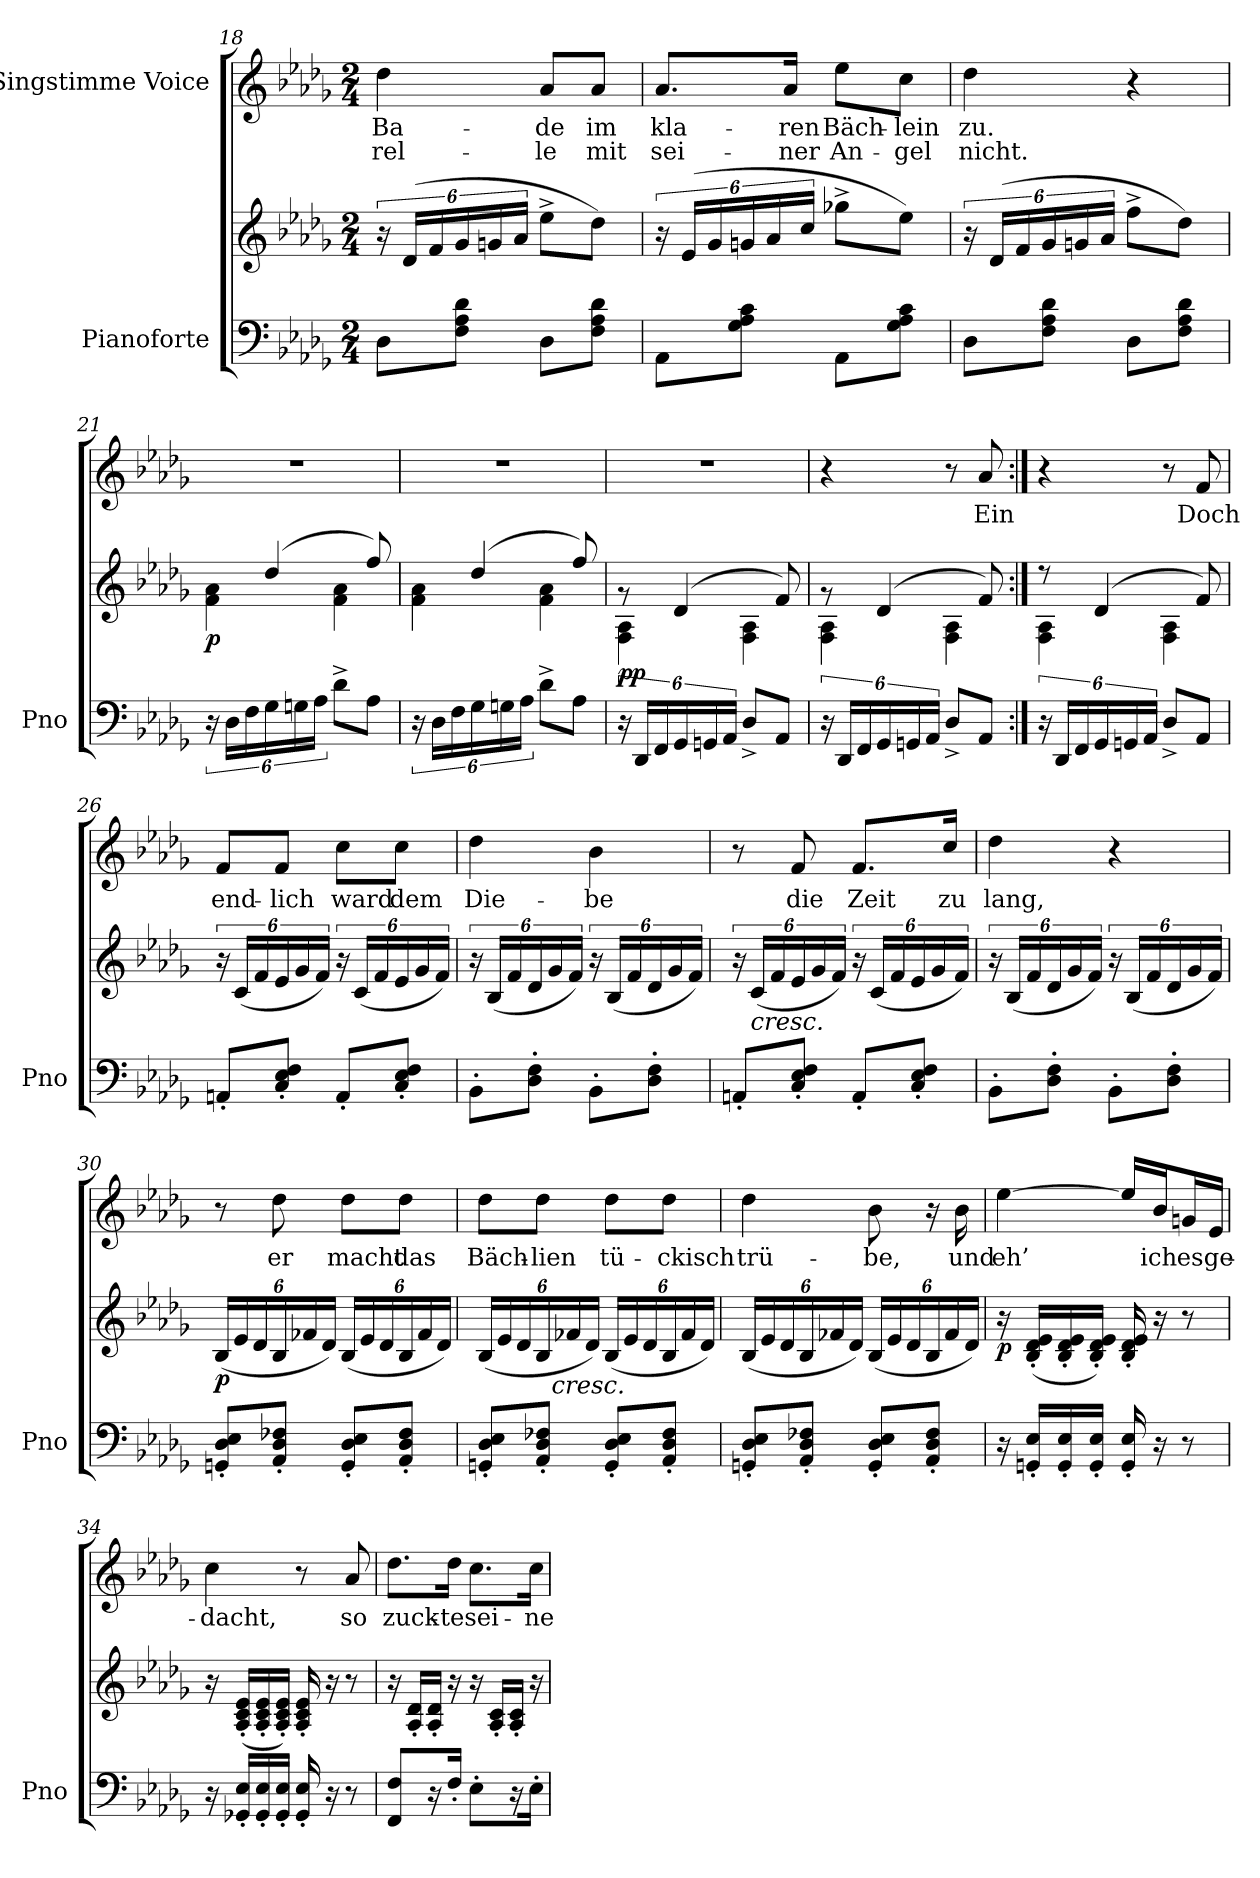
**kern	**kern	**dynam	**kern	**text	**text
*part2	*part2	*part2	*part1	*part1	*part1
*staff3	*staff2	*staff2/3	*staff1	*staff1	*staff1
*I"Pianoforte	*	*	*I"Singstimme Voice	*	*
*I'Pno	*	*	*	*	*
*clefF4	*clefG2	*	*clefG2	*	*
*k[b-e-a-d-g-]	*k[b-e-a-d-g-]	*	*k[b-e-a-d-g-]	*	*
*M2/4	*M2/4	*	*M2/4	*	*
=18	=18	=18	=18	=18	=18
!	!	!	!	!LO:LY:b	!LO:LY:b
8D-\L	24r	.	4dd-\	Ba-	-rel-
.	(>24d-/LL	.	.	.	.
.	24f/	.	.	.	.
8F\ 8A-\ 8d-\J	24g-/	.	.	.	.
.	24gn/	.	.	.	.
.	24a-/JJ	.	.	.	.
!	!	!	!	!LO:LY:b	!LO:LY:b
8D-\L	8ee-^\L	.	8a-/L	-de	-le
!	!	!	!	!LO:LY:b	!LO:LY:b
8F\ 8A-\ 8d-\J	8dd-\J)	.	8a-/J	im	mit
=19	=19	=19	=19	=19	=19
!	!	!	!	!LO:LY:b	!LO:LY:b
8AA-\L	24r	.	8.a-/L	kla-	sei-
.	(>24e-/LL	.	.	.	.
.	24g-/	.	.	.	.
8G-\ 8A-\ 8c\J	24gn/	.	.	.	.
.	24a-/	.	.	.	.
!	!	!	!	!LO:LY:b	!LO:LY:b
.	.	.	16a-/Jk	-ren	-ner
.	24cc/JJ	.	.	.	.
!	!	!	!	!LO:LY:b	!LO:LY:b
8AA-\L	8gg-X^\L	.	8ee-\L	Bäch-	An-
!	!	!	!	!LO:LY:b	!LO:LY:b
8G-\ 8A-\ 8c\J	8ee-\J)	.	8cc\J	-lein	-gel
=20	=20	=20	=20	=20	=20
!	!	!	!	!LO:LY:b	!LO:LY:b
8D-\L	24r	.	4dd-\	zu.	nicht.
.	(>24d-/LL	.	.	.	.
.	24f/	.	.	.	.
8F\ 8A-\ 8d-\J	24g-/	.	.	.	.
.	24gn/	.	.	.	.
.	24a-/JJ	.	.	.	.
8D-\L	8ff^\L	.	4r	.	.
8F\ 8A-\ 8d-\J	8dd-\J)	.	.	.	.
!!LO:LB:g=z
=21	=21	=21	=21	=21	=21
*	*^	*	*	*	*
!	!	!	!LO:DY:b	!	!	!
24r	8rg	4f\ 4a-\	p	2r	.	.
24D-\LL	.	.	.	.	.	.
24F\	.	.	.	.	.	.
24G-\	(>4dd-/	.	.	.	.	.
24Gn\	.	.	.	.	.	.
24A-\JJ	.	.	.	.	.	.
8d-^\L	.	4f\ 4a-\	.	.	.	.
8A-\J	8ff/)	.	.	.	.	.
=22	=22	=22	=22	=22	=22	=22
24r	8rg	4f\ 4a-\	.	2r	.	.
24D-\LL	.	.	.	.	.	.
24F\	.	.	.	.	.	.
24G-\	(>4dd-/	.	.	.	.	.
24Gn\	.	.	.	.	.	.
24A-\JJ	.	.	.	.	.	.
8d-^\L	.	4f\ 4a-\	.	.	.	.
8A-\J	8ff/)	.	.	.	.	.
=23	=23	=23	=23	=23	=23	=23
!	!	!	!LO:DY:a=2	!	!	!
24r	8rg	4F\ 4A-\	pp	2r	.	.
24DD-/LL	.	.	.	.	.	.
24FF/	.	.	.	.	.	.
24GG-/	(>4d-/	.	.	.	.	.
24GGn/	.	.	.	.	.	.
24AA-/JJ	.	.	.	.	.	.
8D-^/L	.	4F\ 4A-\	.	.	.	.
8AA-/J	8f/)	.	.	.	.	.
=24	=24	=24	=24	=24	=24	=24
24r	8rg	4F\ 4A-\	.	4r	.	.
24DD-/LL	.	.	.	.	.	.
24FF/	.	.	.	.	.	.
24GG-/	(>4d-/	.	.	.	.	.
24GGn/	.	.	.	.	.	.
24AA-/JJ	.	.	.	.	.	.
8D-^/L	.	4F\ 4A-\	.	8r	.	.
!	!	!	!	!	!LO:LY:b	!
8AA-/J	8f/)	.	.	8a-/	Ein	.
!!LO:LB:g=z
=25:|!	=25:|!	=25:|!	=25:|!	=25:|!	=25:|!	=25:|!
24r	8r	4F\ 4A-\	.	4r	.	.
24DD-/LL	.	.	.	.	.	.
24FF/	.	.	.	.	.	.
24GG-/	(>4d-/	.	.	.	.	.
24GGn/	.	.	.	.	.	.
24AA-/JJ	.	.	.	.	.	.
8D-^/L	.	4F\ 4A-\	.	8r	.	.
!	!	!	!	!	!LO:LY:b	!
8AA-/J	8f/)	.	.	8f/	Doch	.
*	*v	*v	*	*	*	*
=26	=26	=26	=26	=26	=26
!	!	!	!	!LO:LY:b	!
8AAn'/L	24r	.	8f/L	end-	.
.	(<24c/LL	.	.	.	.
.	24f/	.	.	.	.
!	!	!	!	!LO:LY:b	!
8C/' 8E-/' 8F/'J	24e-/	.	8f/J	-lich	.
.	24g-/	.	.	.	.
.	24f/JJ)	.	.	.	.
!	!	!	!	!LO:LY:b	!
8AA'/L	24r	.	8cc\L	ward	.
.	(<24c/LL	.	.	.	.
.	24f/	.	.	.	.
!	!	!	!	!LO:LY:b	!
8C/' 8E-/' 8F/'J	24e-/	.	8cc\J	dem	.
.	24g-/	.	.	.	.
.	24f/JJ)	.	.	.	.
=27	=27	=27	=27	=27	=27
!	!	!	!	!LO:LY:b	!
8BB-'\L	24r	.	4dd-\	Die-	.
.	(<24B-/LL	.	.	.	.
.	24f/	.	.	.	.
8D-\' 8F\'J	24d-/	.	.	.	.
.	24g-/	.	.	.	.
.	24f/JJ)	.	.	.	.
!	!	!	!	!LO:LY:b	!
8BB-'\L	24r	.	4b-\	-be	.
.	(<24B-/LL	.	.	.	.
.	24f/	.	.	.	.
8D-\' 8F\'J	24d-/	.	.	.	.
.	24g-/	.	.	.	.
.	24f/JJ)	.	.	.	.
=28	=28	=28	=28	=28	=28
8AAn'/L	24r	.	8r	.	.
!	!LO:TX:b:i:t=cresc.	!	!	!	!
.	(<24c/LL	.	.	.	.
.	24f/	.	.	.	.
!	!	!	!	!LO:LY:b	!
8C/' 8E-/' 8F/'J	24e-/	.	8f/	die	.
.	24g-/	.	.	.	.
.	24f/JJ)	.	.	.	.
!	!	!	!	!LO:LY:b	!
8AA'/L	24r	.	8.f/L	Zeit	.
.	(<24c/LL	.	.	.	.
.	24f/	.	.	.	.
8C/' 8E-/' 8F/'J	24e-/	.	.	.	.
.	24g-/	.	.	.	.
!	!	!	!	!LO:LY:b	!
.	.	.	16cc/Jk	zu	.
.	24f/JJ)	.	.	.	.
!!LO:LB:g=z
=29	=29	=29	=29	=29	=29
!	!	!	!	!LO:LY:b	!
8BB-'\L	24r	.	4dd-\	lang,	.
.	(<24B-/LL	.	.	.	.
.	24f/	.	.	.	.
8D-\' 8F\'J	24d-/	.	.	.	.
.	24g-/	.	.	.	.
.	24f/JJ)	.	.	.	.
8BB-'\L	24r	.	4r	.	.
.	(<24B-/LL	.	.	.	.
.	24f/	.	.	.	.
8D-\' 8F\'J	24d-/	.	.	.	.
.	24g-/	.	.	.	.
.	24f/JJ)	.	.	.	.
=30	=30	=30	=30	=30	=30
*	*Xbrackettup	*	*	*	*
!	!	!LO:DY:b	!	!	!
8GGn/' 8D-/' 8E-/'L	(<24B-/LL	p	8r	.	.
.	24e-/	.	.	.	.
.	24d-/	.	.	.	.
!	!	!	!	!LO:LY:b	!
8AA-/' 8D-/' 8F-X/'J	24B-/	.	8dd-\	er	.
.	24f-X/	.	.	.	.
.	24d-/JJ)	.	.	.	.
!	!	!	!	!LO:LY:b	!
8GG/' 8D-/' 8E-/'L	(<24B-/LL	.	8dd-\L	macht	.
.	24e-/	.	.	.	.
.	24d-/	.	.	.	.
!	!	!	!	!LO:LY:b	!
8AA-/' 8D-/' 8F-/'J	24B-/	.	8dd-\J	das	.
.	24f-/	.	.	.	.
.	24d-/JJ)	.	.	.	.
=31	=31	=31	=31	=31	=31
!	!	!	!	!LO:LY:b	!
8GGn/' 8D-/' 8E-/'L	(<24B-/LL	.	8dd-\L	Bäch-	.
.	24e-/	.	.	.	.
.	24d-/	.	.	.	.
!	!	!	!	!LO:LY:b	!
8AA-/' 8D-/' 8F-X/'J	24B-/	.	8dd-\J	-lien	.
!	!LO:TX:b:i:t=cresc.	!	!	!	!
.	24f-X/	.	.	.	.
.	24d-/JJ)	.	.	.	.
!	!	!	!	!LO:LY:b	!
8GG/' 8D-/' 8E-/'L	(<24B-/LL	.	8dd-\L	tü-	.
.	24e-/	.	.	.	.
.	24d-/	.	.	.	.
!	!	!	!	!LO:LY:b	!
8AA-/' 8D-/' 8F-/'J	24B-/	.	8dd-\J	-ckisch	.
.	24f-/	.	.	.	.
.	24d-/JJ)	.	.	.	.
=32	=32	=32	=32	=32	=32
!	!	!	!	!LO:LY:b	!
8GGn/' 8D-/' 8E-/'L	(<24B-/LL	.	4dd-\	trü-	.
.	24e-/	.	.	.	.
.	24d-/	.	.	.	.
8AA-/' 8D-/' 8F-X/'J	24B-/	.	.	.	.
.	24f-X/	.	.	.	.
.	24d-/JJ)	.	.	.	.
!	!	!	!	!LO:LY:b	!
8GG/' 8D-/' 8E-/'L	(<24B-/LL	.	8b-\	-be,	.
.	24e-/	.	.	.	.
.	24d-/	.	.	.	.
8AA-/' 8D-/' 8F-/'J	24B-/	.	16r	.	.
.	24f-/	.	.	.	.
!	!	!	!	!LO:LY:b	!
.	.	.	16b-\	und	.
.	24d-/JJ)	.	.	.	.
!!LO:PB:g=z
=33	=33	=33	=33	=33	=33
!	!	!LO:DY:b	!	!LO:LY:b	!
16r	16r	p	[4ee-\	eh’	.
16GGn/' 16E-/'LL	(<16B-/' 16d-/' 16e-/'LL	.	.	.	.
16GG/' 16E-/'	16B-/' 16d-/' 16e-/'	.	.	.	.
16GG/' 16E-/'JJ	16B-/' 16d-/' 16e-/'JJ)	.	.	.	.
16GG/' 16E-/'	16B-/' 16d-/' 16e-/'	.	16ee-/LL]	.	.
!	!	!	!	!LO:LY:b	!
16r	16r	.	16b-/J	ich	.
!	!	!	!	!LO:LY:b	!
8r	8r	.	16gn/L	es	.
!	!	!	!	!LO:LY:b	!
.	.	.	16e-/JJ	ge-	.
=34	=34	=34	=34	=34	=34
!	!	!	!	!LO:LY:b	!
16r	16r	.	4cc\	-dacht,	.
16GG-X/' 16E-/'LL	(<16A-/' 16c/' 16e-/'LL	.	.	.	.
16GG-/' 16E-/'	16A-/' 16c/' 16e-/'	.	.	.	.
16GG-/' 16E-/'JJ	16A-/' 16c/' 16e-/'JJ)	.	.	.	.
16GG-/' 16E-/'	16A-/' 16c/' 16e-/'	.	8r	.	.
16r	16r	.	.	.	.
!	!	!	!	!LO:LY:b	!
8r	8r	.	8a-/	so	.
=35	=35	=35	=35	=35	=35
!	!	!	!	!LO:LY:b	!
8FF/ 8F/L	16r	.	8.dd-\L	zuck-	.
.	16A-/' 16d-/'LL	.	.	.	.
16r	16A-/' 16d-/'JJ	.	.	.	.
!	!	!	!	!LO:LY:b	!
16F'/Jk	16r	.	16dd-\Jk	-te	.
!	!	!	!	!LO:LY:b	!
8E-'\L	16r	.	8.cc\L	sei-	.
.	16A-/' 16c/'LL	.	.	.	.
16r	16A-/' 16c/'JJ	.	.	.	.
!	!	!	!	!LO:LY:b	!
16E-'\Jk	16r	.	16cc\Jk	-ne	.
=	=	=	=	=	=
*-	*-	*-	*-	*-	*-
